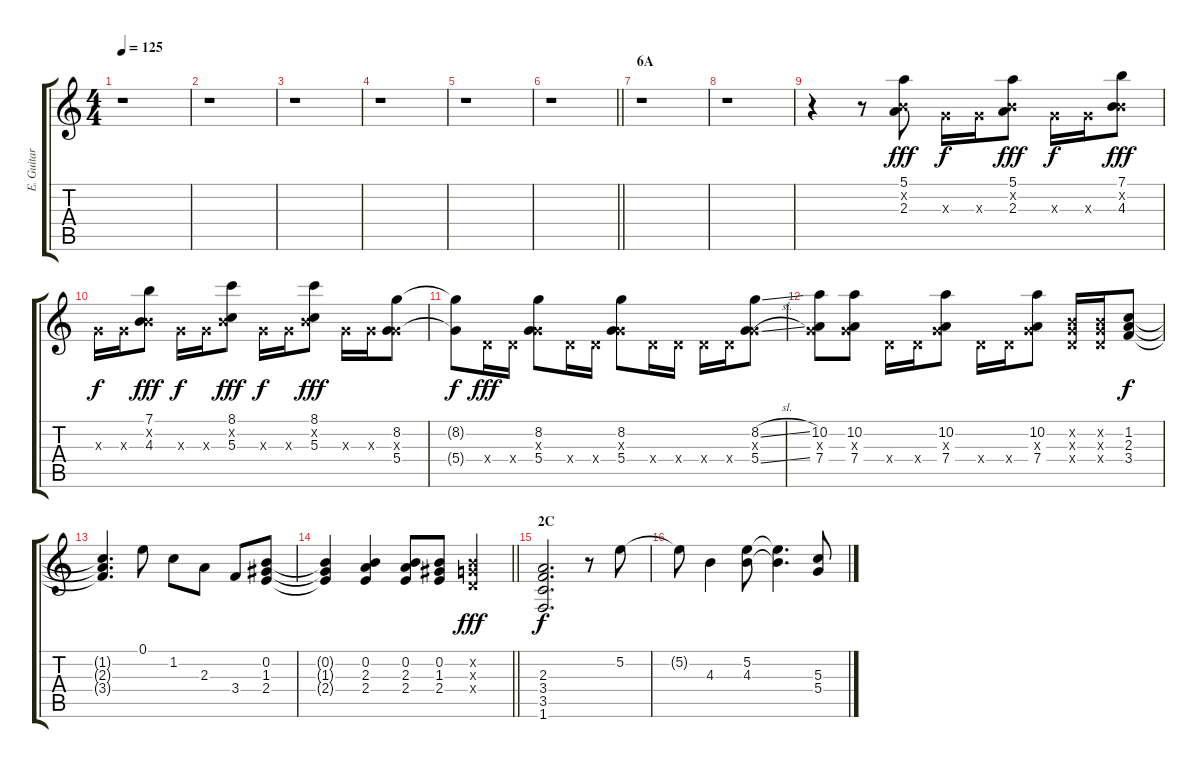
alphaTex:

\track ("E. Guitar III" "E. Guitar ") {instrument overdrivenguitar}
\staff {score tabs}
\tuning (E4 B3 G3 D3 A2 E2) {hide}
\ts (4 4)
\tempo 125
\clef g2
\ks c
r.1{dy f} |
r.1 |
r.1 |
r.1 |
r.1 |
\barLineRight lightlight
r.1 |
\section ("" "6A")
r.1 |
r.1 |
r.4 r.8 (5.1 0.2{x} 2.3).8{dy fff} 0.3{x}.16{dy f} 0.3{x}.16 (5.1 0.2{x} 2.3).8{dy fff} 0.3{x}.16{dy f} 0.3{x}.16 (7.1 0.2{x} 4.3).8{dy fff} |
0.3{x}.16{dy f} 0.3{x}.16 (7.1 0.2{x} 4.3).8{dy fff} 0.3{x}.16{dy f} 0.3{x}.16 (8.1 0.2{x} 5.3).8{dy fff} 0.3{x}.16{dy f} 0.3{x}.16 (8.1 0.2{x} 5.3).8{dy fff} 0.3{x}.16 0.3{x}.16 (8.2 0.3{x} 5.4).8 |
(8.2{t} 5.4{t}).8{dy f} 0.4{x}.16{dy fff} 0.4{x}.16 (8.2 0.3{x} 5.4).8 0.4{x}.16 0.4{x}.16 (8.2 0.3{x} 5.4).8 0.4{x}.16 0.4{x}.16 0.4{x}.16 0.4{x}.16 (8.2{sl} 0.3{x} 5.4{sl}).8 |
(10.2 0.3{x} 7.4).8 (10.2 0.3{x} 7.4).8 0.4{x}.16 0.4{x}.16 (10.2 0.3{x} 7.4).8 0.4{x}.16 0.4{x}.16 (10.2 0.3{x} 7.4).8 (0.2{x} 0.3{x} 0.4{x}).16 (0.2{x} 0.3{x} 0.4{x}).16 (1.2 2.3 3.4).8{dy f} |
(1.2{t} 2.3{t} 3.4{t}).4{d} 0.1.8 1.2.8 2.3.8 3.4.8 (0.2 1.3 2.4).8 |
\barLineRight lightlight
(0.2{t} 1.3{t} 2.4{t}).4 (0.2 2.3 2.4).4 (0.2 2.3 2.4).8 (0.2 1.3 2.4).8 (0.2{x} 0.3{x} 0.4{x}).4{dy fff} |
\section ("" "2C")
(2.3 3.4 3.5 1.6).2{d dy f} r.8 5.2.8 |
5.2{t}.8 4.3.4 (5.2 4.3).8 (5.2{t} 4.3{t}).4{d} (5.3 5.4).8
